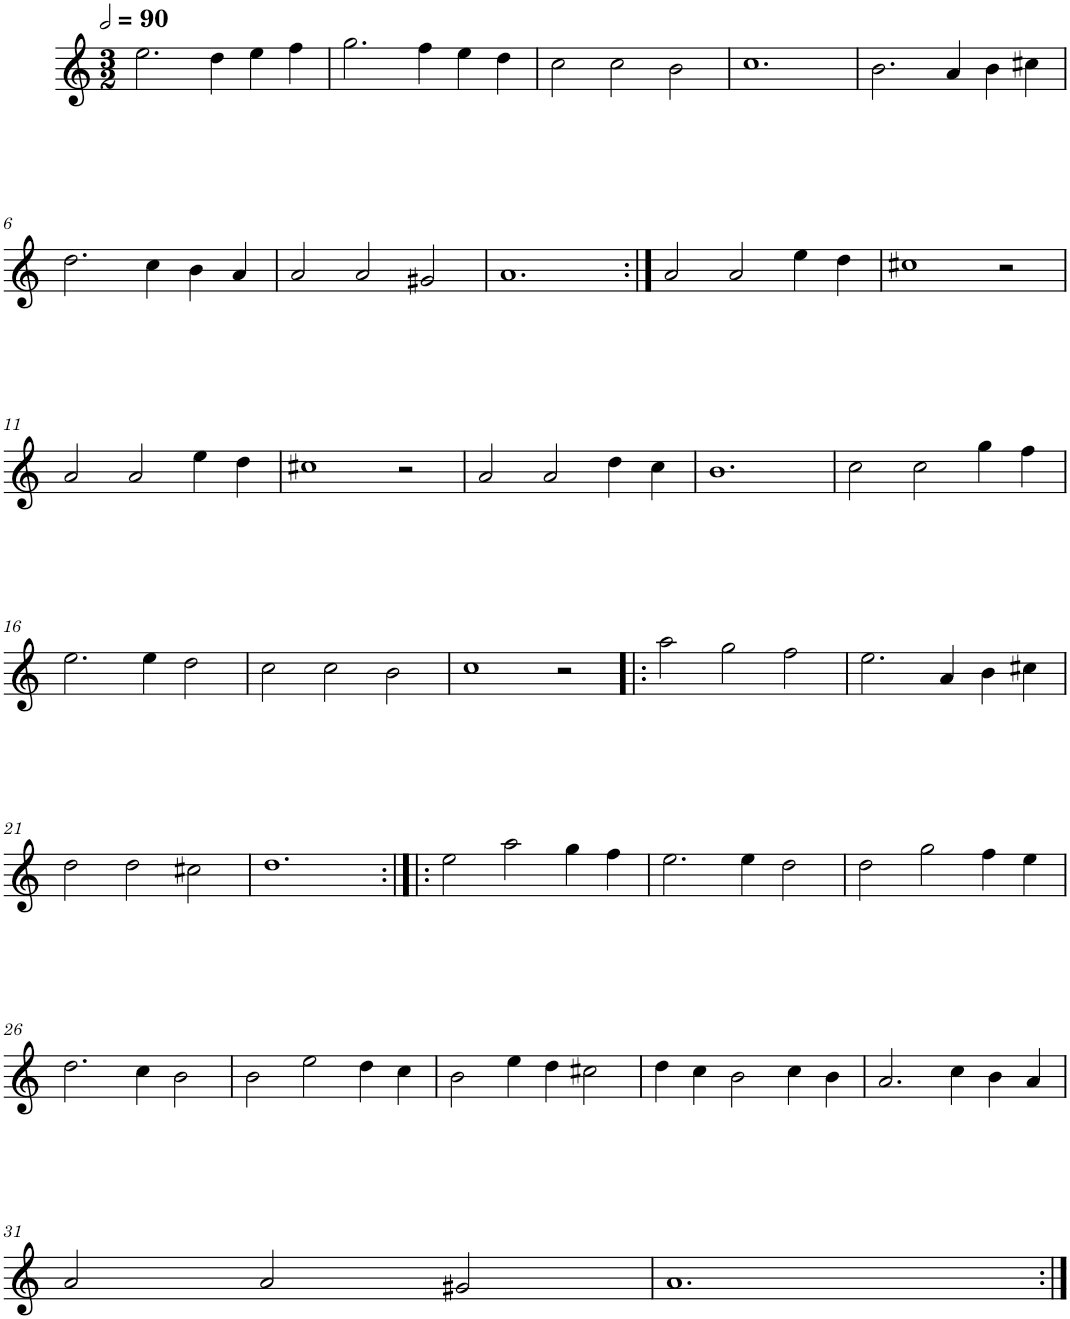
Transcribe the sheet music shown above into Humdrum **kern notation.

**kern
*part1
*staff1
*I"Six parties
*clefG2
*k[]
*M3/2
*MM180
=1
2.ee\
4dd\
4ee\
4ff\
=2
2.gg\
4ff\
4ee\
4dd\
=3
2cc\
2cc\
2b\
=4
1.cc
=5
2.b\
4a/
4b\
4cc#X\
!!LO:LB:g=z
=6
2.dd\
4cc\
4b\
4a/
=7
2a/
2a/
2g#X/
=8
1.a
=9:|!
2a/
2a/
4ee\
4dd\
=10
1cc#X
2r
!!LO:LB:g=z
=11
2a/
2a/
4ee\
4dd\
=12
1cc#X
2r
=13
2a/
2a/
4dd\
4cc\
=14
1.b
=15
2cc\
2cc\
4gg\
4ff\
!!LO:LB:g=z
=16
2.ee\
4ee\
2dd\
=17
2cc\
2cc\
2b\
=18
1cc
2r
=19!|:
2aa\
2gg\
2ff\
=20
2.ee\
4a/
4b\
4cc#X\
!!LO:LB:g=z
=21
2dd\
2dd\
2cc#X\
=22
1.dd
=23:|!|:
2ee\
2aa\
4gg\
4ff\
=24
2.ee\
4ee\
2dd\
=25
2dd\
2gg\
4ff\
4ee\
!!LO:LB:g=z
=26
2.dd\
4cc\
2b\
=27
2b\
2ee\
4dd\
4cc\
=28
2b\
4ee\
4dd\
2cc#X\
=29
4dd\
4cc\
2b\
4cc\
4b\
=30
2.a/
4cc\
4b\
4a/
!!LO:LB:g=z
=31
2a/
2a/
2g#X/
=32
1.a
=:|!
*-
